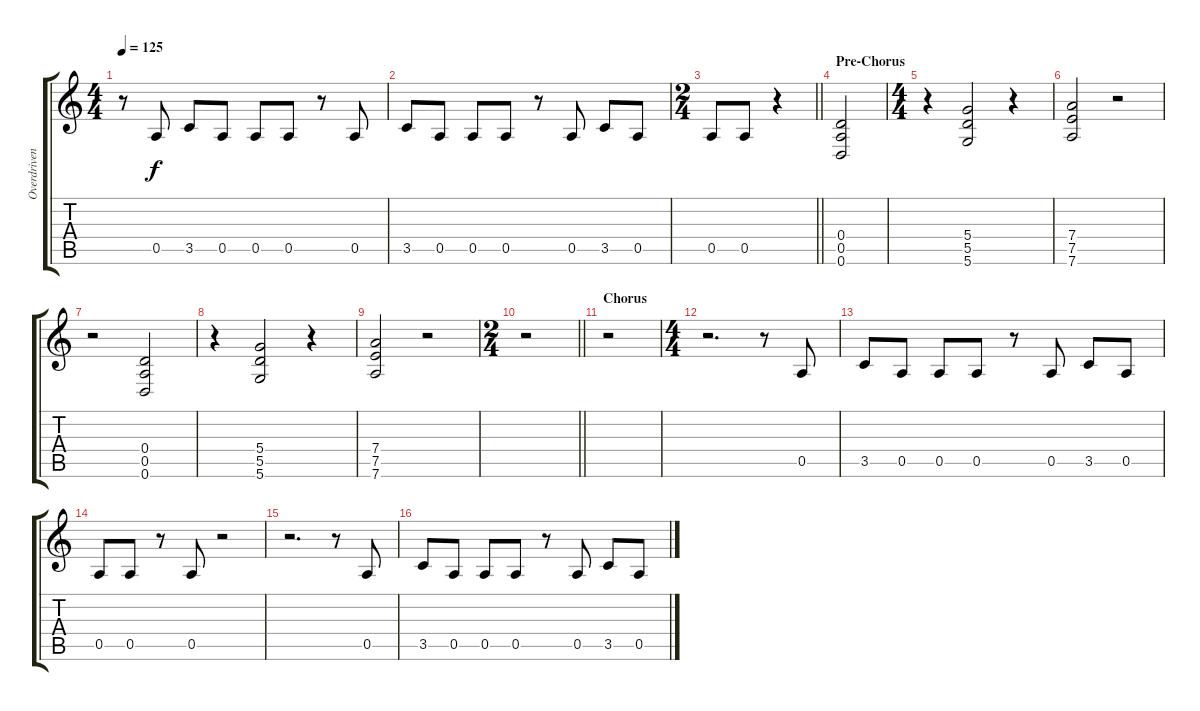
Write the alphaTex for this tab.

\track ("Overdriven Guitar" "Overdriven") {instrument overdrivenguitar}
\staff {score tabs}
\tuning (E4 B3 G3 D3 A2 D2) {hide}
\ts (4 4)
\tempo 125
\clef g2
\ks c
r.8{dy f} 0.5.8 3.5.8 0.5.8 0.5.8 0.5.8 r.8 0.5.8 |
3.5.8 0.5.8 0.5.8 0.5.8 r.8 0.5.8 3.5.8 0.5.8 |
\ts (2 4)
\barLineRight lightlight
0.5.8 0.5.8 r.4 |
\section ("" "Pre-Chorus")
(0.4 0.5 0.6).2 |
\ts (4 4)
r.4 (5.4 5.5 5.6).2 r.4 |
(7.4 7.5 7.6).2 r.2 |
r.2 (0.4 0.5 0.6).2 |
r.4 (5.4 5.5 5.6).2 r.4 |
(7.4 7.5 7.6).2 r.2 |
\ts (2 4)
\barLineRight lightlight
r.2 |
\section ("" "Chorus")
r.2 |
\ts (4 4)
r.2{d} r.8 0.5.8 |
3.5.8 0.5.8 0.5.8 0.5.8 r.8 0.5.8 3.5.8 0.5.8 |
0.5.8 0.5.8 r.8 0.5.8 r.2 |
r.2{d} r.8 0.5.8 |
3.5.8 0.5.8 0.5.8 0.5.8 r.8 0.5.8 3.5.8 0.5.8
